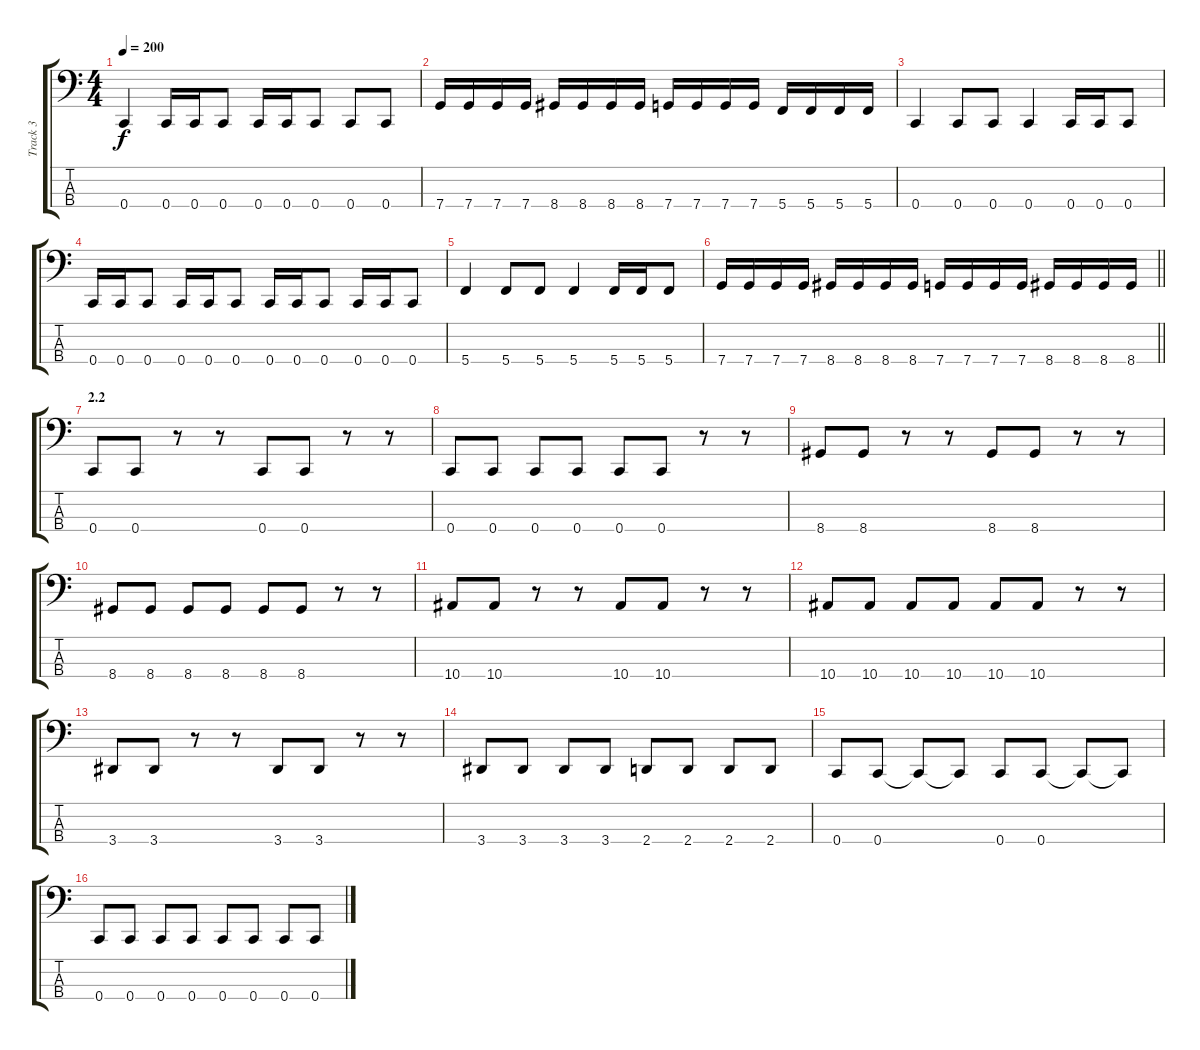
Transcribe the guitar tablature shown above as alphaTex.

\track ("Track 3" "Track 3") {instrument electricbasspick}
\staff {score tabs}
\tuning (F2 C2 G1 C1) {hide}
\ts (4 4)
\tempo 200
\clef f4
\ks c
0.4.4{dy f} 0.4.16 0.4.16 0.4.8 0.4.16 0.4.16 0.4.8 0.4.8 0.4.8 |
7.4.16 7.4.16 7.4.16 7.4.16 8.4.16 8.4.16 8.4.16 8.4.16 7.4.16 7.4.16 7.4.16 7.4.16 5.4.16 5.4.16 5.4.16 5.4.16 |
0.4.4 0.4.8 0.4.8 0.4.4 0.4.16 0.4.16 0.4.8 |
0.4.16 0.4.16 0.4.8 0.4.16 0.4.16 0.4.8 0.4.16 0.4.16 0.4.8 0.4.16 0.4.16 0.4.8 |
5.4.4 5.4.8 5.4.8 5.4.4 5.4.16 5.4.16 5.4.8 |
\barLineRight lightlight
7.4.16 7.4.16 7.4.16 7.4.16 8.4.16 8.4.16 8.4.16 8.4.16 7.4.16 7.4.16 7.4.16 7.4.16 8.4.16 8.4.16 8.4.16 8.4.16 |
\section ("" "2.2")
0.4.8 0.4.8 r.8 r.8 0.4.8 0.4.8 r.8 r.8 |
0.4.8 0.4.8 0.4.8 0.4.8 0.4.8 0.4.8 r.8 r.8 |
8.4.8 8.4.8 r.8 r.8 8.4.8 8.4.8 r.8 r.8 |
8.4.8 8.4.8 8.4.8 8.4.8 8.4.8 8.4.8 r.8 r.8 |
10.4.8 10.4.8 r.8 r.8 10.4.8 10.4.8 r.8 r.8 |
10.4.8 10.4.8 10.4.8 10.4.8 10.4.8 10.4.8 r.8 r.8 |
3.4.8 3.4.8 r.8 r.8 3.4.8 3.4.8 r.8 r.8 |
3.4.8 3.4.8 3.4.8 3.4.8 2.4.8 2.4.8 2.4.8 2.4.8 |
0.4.8 0.4.8 0.4{t}.8 0.4{t}.8 0.4.8 0.4.8 0.4{t}.8 0.4{t}.8 |
0.4.8 0.4.8 0.4.8 0.4.8 0.4.8 0.4.8 0.4.8 0.4.8
